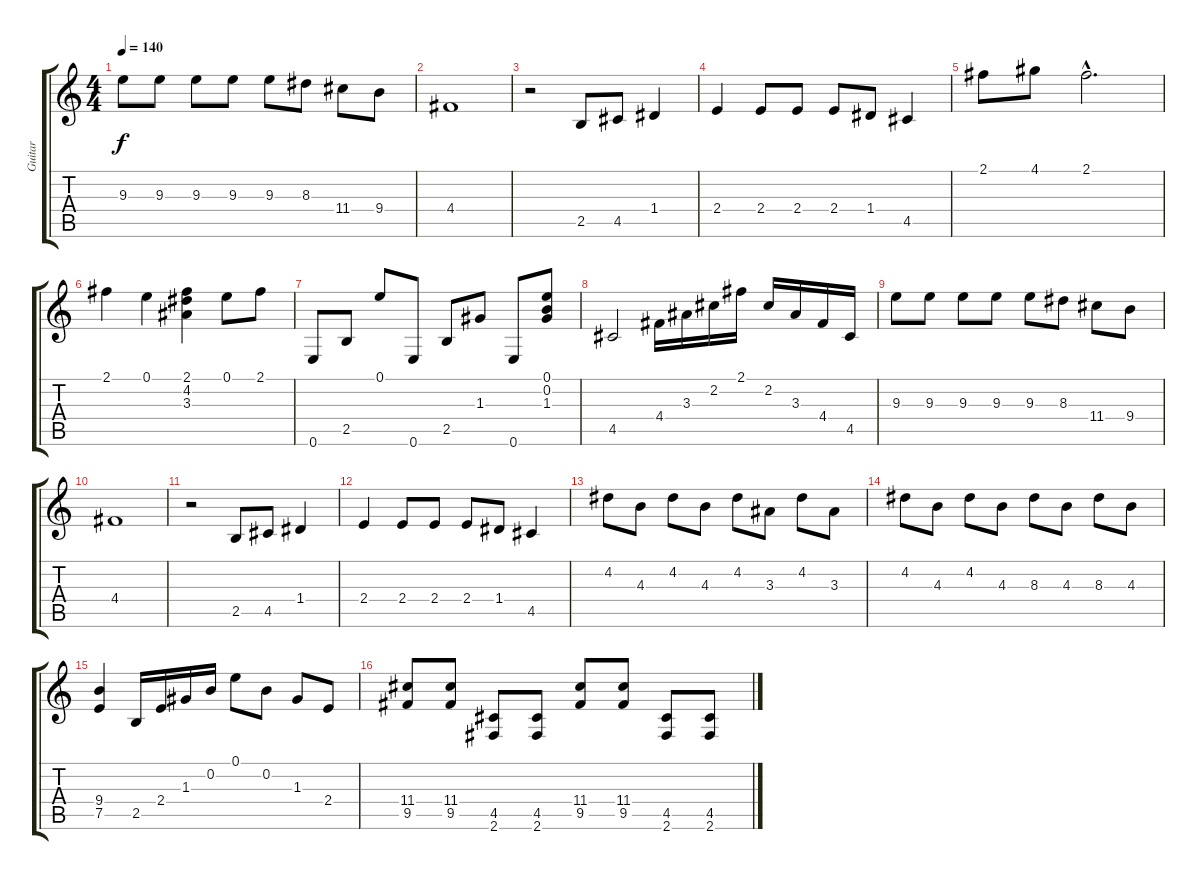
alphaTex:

\track ("Guitar" "Guitar") {instrument overdrivenguitar}
\staff {score tabs}
\tuning (E4 B3 G3 D3 A2 E2) {hide}
\ts (4 4)
\tempo 140
\clef g2
\ks c
9.3.8{dy f} 9.3.8 9.3.8 9.3.8 9.3.8 8.3.8 11.4.8 9.4.8 |
4.4.1 |
r.2 2.5.8 4.5.8 1.4.4 |
2.4.4 2.4.8 2.4.8 2.4.8 1.4.8 4.5.4 |
2.1.8 4.1.8 2.1{hac}.2{d} |
2.1.4 0.1.4 (2.1 4.2 3.3).4 0.1.8 2.1.8 |
0.6.8 2.5.8 0.1.8 0.6.8 2.5.8 1.3.8 0.6.8 (0.1 0.2 1.3).8 |
4.5.2 4.4.16 3.3.16 2.2.16 2.1.16 2.2.16 3.3.16 4.4.16 4.5.16 |
9.3.8 9.3.8 9.3.8 9.3.8 9.3.8 8.3.8 11.4.8 9.4.8 |
4.4.1 |
r.2 2.5.8 4.5.8 1.4.4 |
2.4.4 2.4.8 2.4.8 2.4.8 1.4.8 4.5.4 |
4.2.8 4.3.8 4.2.8 4.3.8 4.2.8 3.3.8 4.2.8 3.3.8 |
4.2.8 4.3.8 4.2.8 4.3.8 8.3.8 4.3.8 8.3.8 4.3.8 |
(9.4 7.5).4 2.5.16 2.4.16 1.3.16 0.2.16 0.1.8 0.2.8 1.3.8 2.4.8 |
(11.4 9.5).8 (11.4 9.5).8 (4.5 2.6).8 (4.5 2.6).8 (11.4 9.5).8 (11.4 9.5).8 (4.5 2.6).8 (4.5 2.6).8
